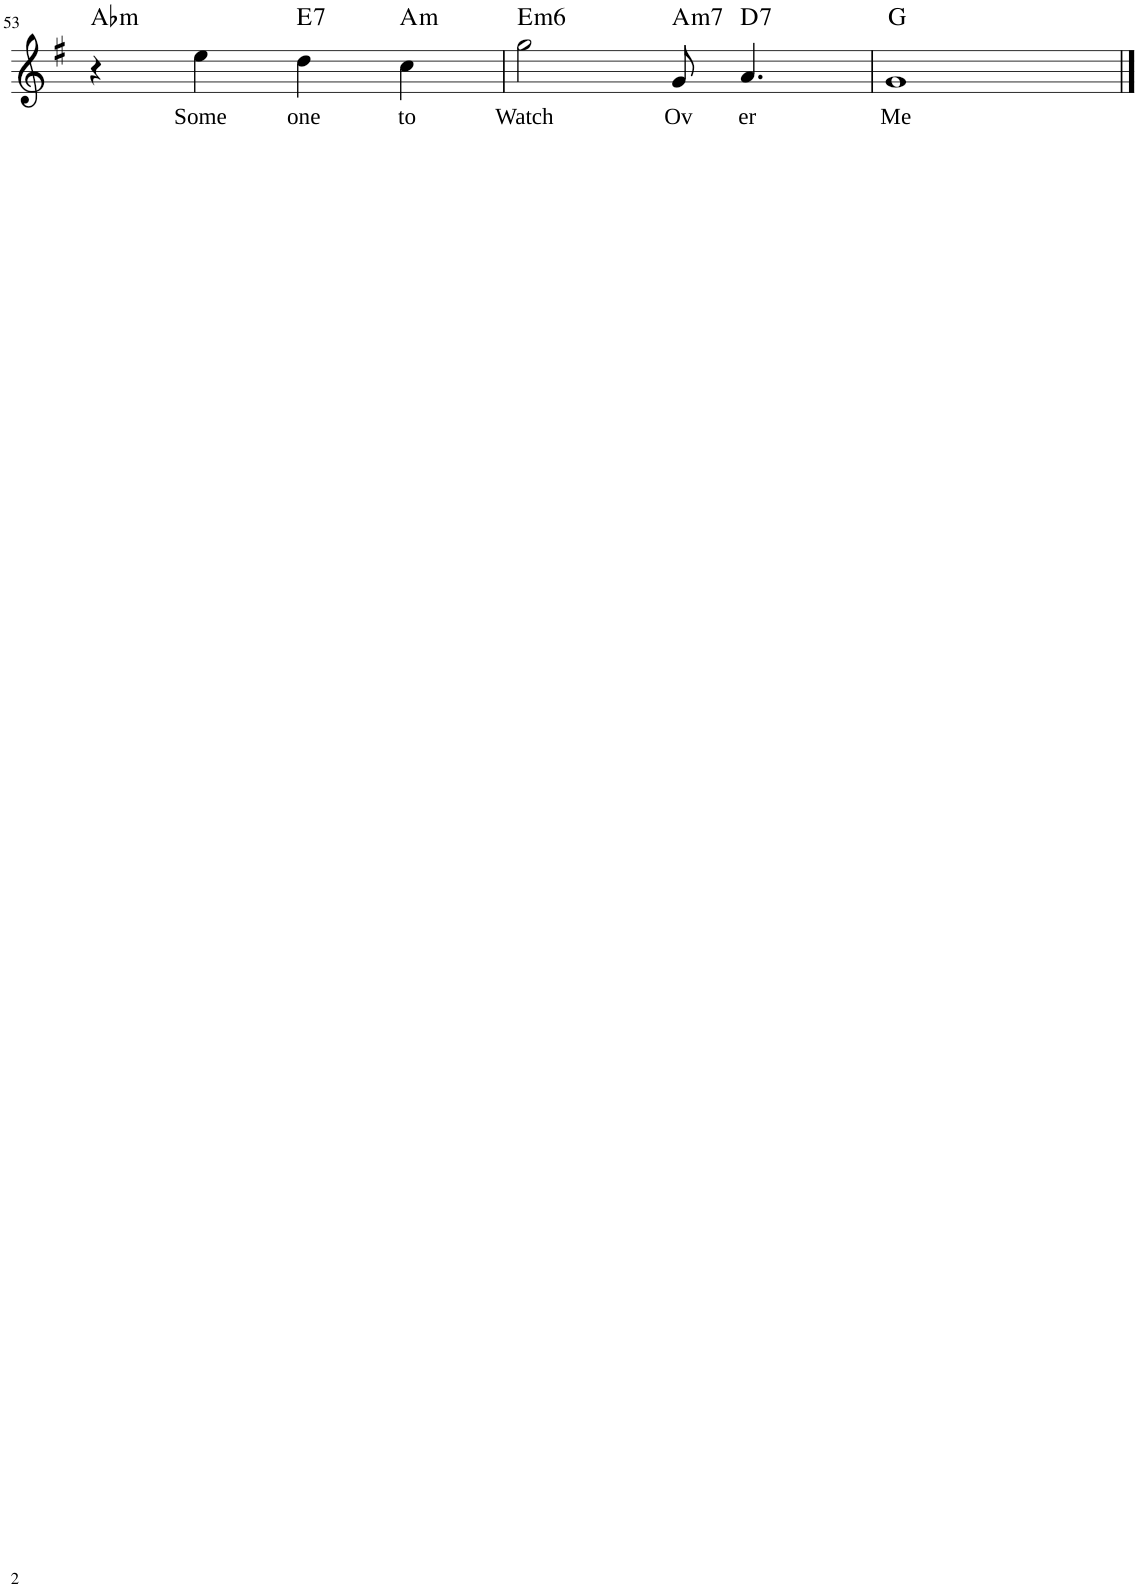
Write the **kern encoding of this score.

**kern	**text	**harte
*part1	*part1	*part1
*staff1	*staff1	*
*I"B Klarinette	*	*
!!LO:PB:g=z
*clefG2	*	*
*Trd1c2	*	*
*k[f#]	*	*
*M4/4	*	*
=53	=53	=53
!	!	!LO:H:kt=m
4r	.	Ab:min
!	!LO:LY:b	!
4een\	Some	.
!	!LO:LY:b	!LO:H:kt=7
4dd\	one	E:7
!	!LO:LY:b	!LO:H:kt=m
4cc\	to	A:min
=54	=54	=54
!	!LO:LY:b	!LO:H:kt=m6
2gg\	Watch	E:min6
!	!LO:LY:b	!LO:H:kt=m7
8g/	Ov	A:min7
!	!LO:LY:b	!LO:H:kt=7
4.a/	er	D:7
=55	=55	=55
!	!LO:LY:b	!
1g	Me	G:maj
==	==	==
*-	*-	*-
